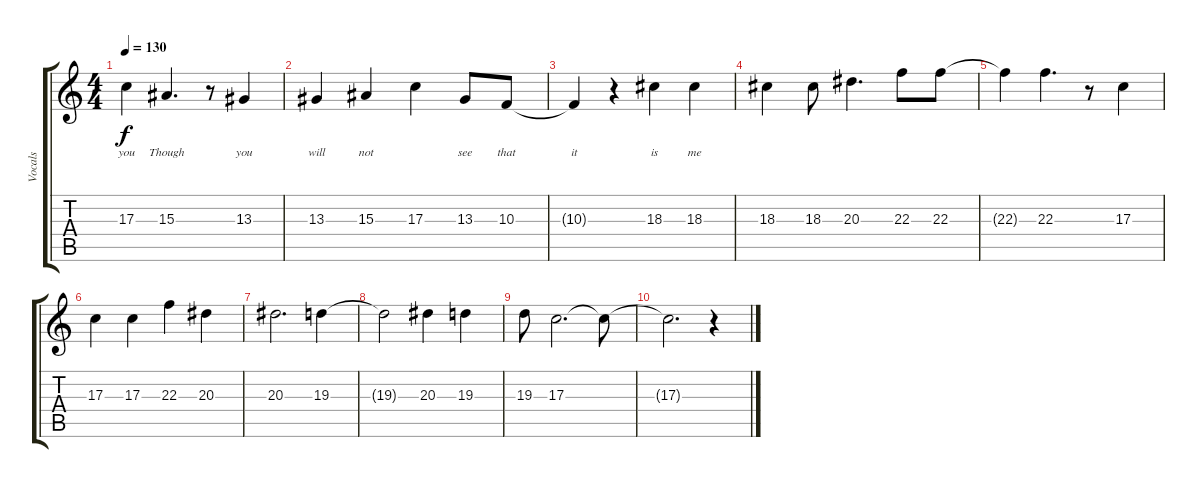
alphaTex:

\track ("Vocals" "Vocals") {instrument violin}
\staff {score tabs}
\tuning (E4 B3 G3 D3 A2 E2) {hide}
\ts (4 4)
\tempo 130
\clef g2
\ks c
17.3{t}.4{lyrics (0 "you") lyrics (1 "") lyrics (2 "") lyrics (3 "") lyrics (4 "") dy f} 15.3.4{d lyrics (0 "Though") lyrics (1 "") lyrics (2 "") lyrics (3 "") lyrics (4 "")} r.8 13.3.4{lyrics (0 "you") lyrics (1 "") lyrics (2 "") lyrics (3 "") lyrics (4 "")} |
13.3.4{lyrics (0 "will") lyrics (1 "") lyrics (2 "") lyrics (3 "") lyrics (4 "")} 15.3.4{lyrics (0 "not") lyrics (1 "") lyrics (2 "") lyrics (3 "") lyrics (4 "")} 17.3.4{lyrics (0 "") lyrics (1 "") lyrics (2 "") lyrics (3 "") lyrics (4 "")} 13.3.8{lyrics (0 "see") lyrics (1 "") lyrics (2 "") lyrics (3 "") lyrics (4 "")} 10.3.8{lyrics (0 "that") lyrics (1 "") lyrics (2 "") lyrics (3 "") lyrics (4 "")} |
10.3{t}.4{lyrics (0 "it") lyrics (1 "") lyrics (2 "") lyrics (3 "") lyrics (4 "")} r.4 18.3.4{lyrics (0 "is") lyrics (1 "") lyrics (2 "") lyrics (3 "") lyrics (4 "")} 18.3.4{lyrics (0 "me") lyrics (1 "") lyrics (2 "") lyrics (3 "") lyrics (4 "")} |
18.3.4 18.3.8 20.3.4{d} 22.3.8 22.3.8 |
22.3{t}.4 22.3.4{d} r.8 17.3.4 |
17.3.4 17.3.4 22.3.4 20.3.4 |
20.3.2{d} 19.3.4 |
19.3{t}.2 20.3.4 19.3.4 |
19.3.8 17.3.2{d} 17.3{t}.8 |
17.3{t}.2{d} r.4
